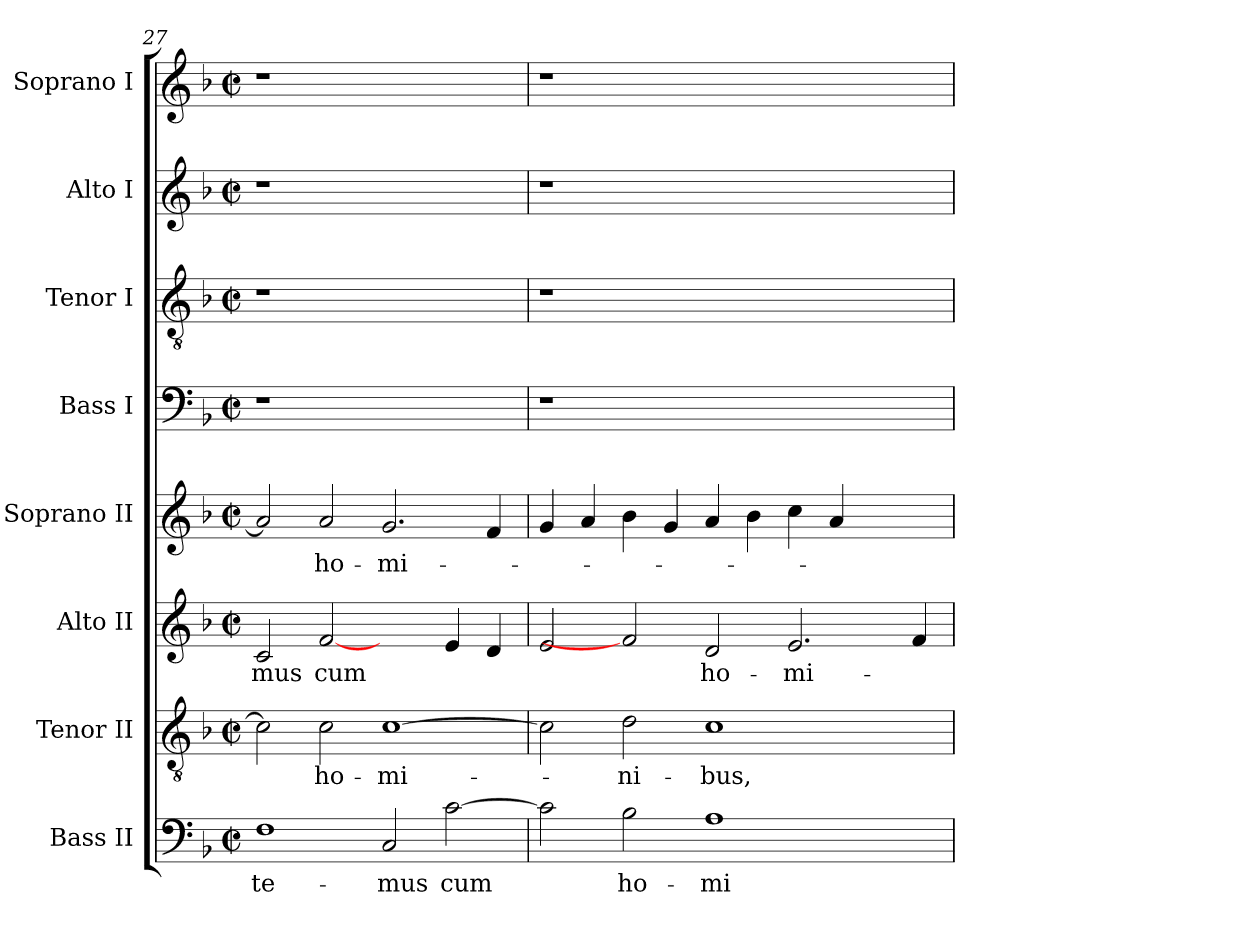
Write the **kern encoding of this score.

**kern	**text	**kern	**text	**kern	**text	**kern	**text	**kern	**kern	**kern	**kern
*part8	*part8	*part7	*part7	*part6	*part6	*part5	*part5	*part4	*part3	*part2	*part1
*staff8	*staff8	*staff7	*staff7	*staff6	*staff6	*staff5	*staff5	*staff4	*staff3	*staff2	*staff1
*I"Bass II	*	*I"Tenor II	*	*I"Alto II	*	*I"Soprano II	*	*I"Bass I	*I"Tenor I	*I"Alto I	*I"Soprano I
*I'B. II	*	*I'T. II	*	*I'A. II	*	*	*	*I'B. I	*I'T. I	*I'A. I	*
*clefF4	*	*clefGv2	*	*clefG2	*	*clefG2	*	*clefF4	*clefGv2	*clefG2	*clefG2
*	*	*ITrd7c12	*	*	*	*	*	*	*ITrd7c12	*	*
*k[b-]	*	*k[b-]	*	*k[b-]	*	*k[b-]	*	*k[b-]	*k[b-]	*k[b-]	*k[b-]
*F:	*	*F:	*	*F:	*	*F:	*	*F:	*F:	*F:	*F:
*M2/2	*	*M2/2	*	*M2/2	*	*M2/2	*	*M2/2	*M2/2	*M2/2	*M2/2
*met(c|)	*	*met(c|)	*	*met(c|)	*	*met(c|)	*	*met(c|)	*met(c|)	*met(c|)	*met(c|)
=27	=27	=27	=27	=27	=27	=27	=27	=27	=27	=27	=27
!	!LO:LY:b:color=#000000	!	!	!	!	!	!	!	!	!	!
!	!	!	!	!	!LO:LY:b:color=#000000	!	!	!LO:N:vis=1	!LO:N:vis=1	!LO:N:vis=1	!LO:N:vis=1
1Fi	-te-	2Ci\]	.	2ci/	-mus	2ai/]	.	1r	1r	1r	1r
!	!	!	!LO:LY:b:color=#000000	!	!	!	!	!	!	!	!
!	!	!	!	!	!LO:LY:b:color=#000000	!	!	!	!	!	!
!	!	!	!	!	!	!	!LO:LY:b:color=#000000	!	!	!	!
.	.	2Ci\	ho-	[2fi	cum	2ai/	ho-	.	.	.	.
!	!LO:LY:b:color=#000000	!	!	!	!	!	!	!	!	!	!
!	!	!	!LO:LY:b:color=#000000	!	!	!	!	!	!	!	!
!	!	!	!	!	!	!	!LO:LY:b:color=#000000	!	!	!	!
2Ci/	-mus	[>1Ci	-mi-	2ryy	.	2.gi/	-mi-	1ryy	1ryy	1ryy	1ryy
!	!LO:LY:b:color=#000000	!	!	!	!	!	!	!	!	!	!
[>2ci\	cum	.	.	4ei/	.	.	.	.	.	.	.
.	.	.	.	4di/	.	4fi/	.	.	.	.	.
!!LO:LB:g=z
=28	=28	=28	=28	=28	=28	=28	=28	=28	=28	=28	=28
!	!	!	!	!	!	!	!	!LO:N:vis=1	!LO:N:vis=1	!LO:N:vis=1	!LO:N:vis=1
2ci\]	.	2Ci\]	.	2ei/	.	4gi/	.	1r	1r	1r	1r
.	.	.	.	.	.	4ai/	.	.	.	.	.
!	!LO:LY:b:color=#000000	!	!	!	!	!	!	!	!	!	!
!	!	!	!LO:LY:b:color=#000000	!	!	!	!	!	!	!	!
2B-i\	ho-	2Di\	-ni-	2fi]	.	4b-i\	.	.	.	.	.
.	.	.	.	.	.	4gi/	.	.	.	.	.
!	!LO:LY:b:color=#000000	!	!	!	!	!	!	!	!	!	!
!	!	!	!LO:LY:b:color=#000000	!	!	!	!	!	!	!	!
!	!	!	!	!	!LO:LY:b:color=#000000	!	!	!	!	!	!
1Ai	-mi-	1Ci	-bus,	2di/	ho-	4ai/	.	1.ryy	1.ryy	1.ryy	1.ryy
.	.	.	.	.	.	4b-i\	.	.	.	.	.
!	!	!	!	!	!LO:LY:b:color=#000000	!	!	!	!	!	!
.	.	.	.	2.ei/	-mi-	4cci\	.	.	.	.	.
.	.	.	.	.	.	4ai/	.	.	.	.	.
2ryy	.	2ryy	.	.	.	2ryy	.	.	.	.	.
.	.	.	.	4fi/	.	.	.	.	.	.	.
=	=	=	=	=	=	=	=	=	=	=	=
*-	*-	*-	*-	*-	*-	*-	*-	*-	*-	*-	*-
